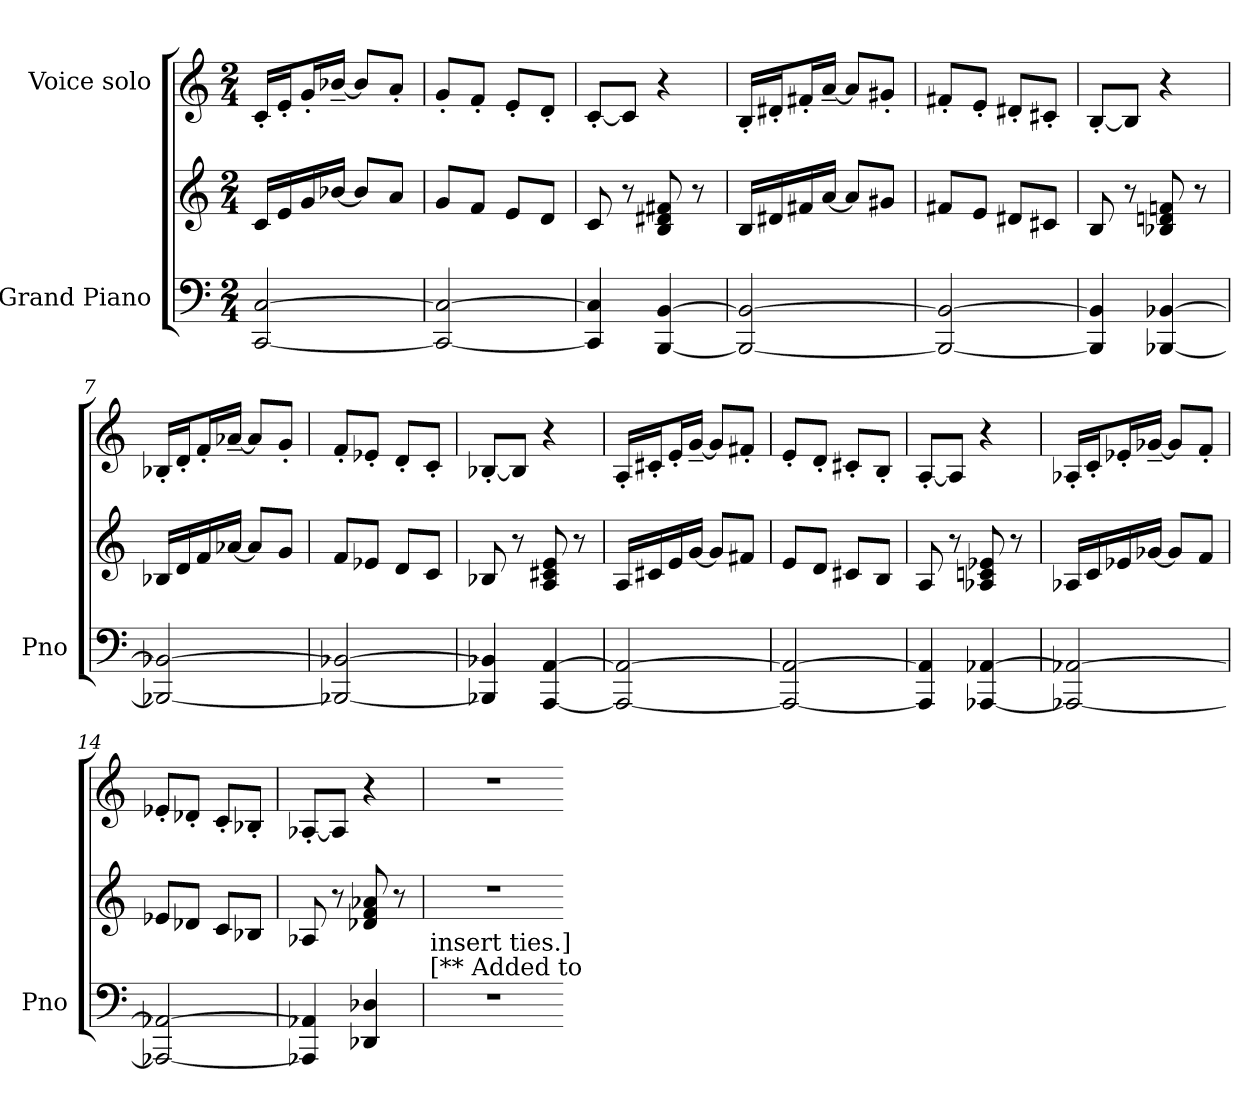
**kern	**kern	**kern
*part2	*part2	*part1
*staff3	*staff2	*staff1
*I"Grand Piano	*	*I"Voice solo
*I'Pno	*	*
*clefF4	*clefG2	*clefG2
*k[]	*k[]	*k[]
*M2/4	*M2/4	*M2/4
*MM90	*MM90	*MM90
=1	=1	=1
[2CC/ [2C/	16c/LL	16c'/LL
.	16e/	16e'/J
.	16g/	16g'/L
.	[16b-X/JJ	[16b-X~/JJ
.	8b-/L]	8b-/L]
.	8a/J	8a'/J
=2	=2	=2
2CC/_ 2C/_	8g/L	8g'/L
.	8f/J	8f'/J
.	8e/L	8e'/L
.	8d/J	8d'/J
=3	=3	=3
4CC/] 4C/]	8c/	[8c'/L
.	8r	8c/J]
[4BBB/ [4BB/	8B/ 8d#X/ 8f#X/	4r
.	8r	.
=4	=4	=4
2BBB/_ 2BB/_	16B/LL	16B'/LL
.	16d#X/	16d#X'/J
.	16f#X/	16f#X'/L
.	[16a/JJ	[16a~/JJ
.	8a/L]	8a/L]
.	8g#X/J	8g#X'/J
=5	=5	=5
2BBB/_ 2BB/_	8f#X/L	8f#X'/L
.	8e/J	8e'/J
.	8d#X/L	8d#X'/L
.	8c#X/J	8c#X'/J
!!LO:LB:g=z
=6	=6	=6
4BBB/] 4BB/]	8B/	[8B'/L
.	8r	8B/J]
[4BBB-X/ [4BB-X/	8B-X/ 8dn/ 8fn/	4r
.	8r	.
=7	=7	=7
2BBB-X/_ 2BB-X/_	16B-X/LL	16B-X'/LL
.	16d/	16d'/J
.	16f/	16f'/L
.	[16a-X/JJ	[16a-X~/JJ
.	8a-/L]	8a-/L]
.	8g/J	8g'/J
=8	=8	=8
2BBB-X/_ 2BB-X/_	8f/L	8f'/L
.	8e-X/J	8e-X'/J
.	8d/L	8d'/L
.	8c/J	8c'/J
=9	=9	=9
4BBB-X/] 4BB-X/]	8B-X/	[8B-X'/L
.	8r	8B-/J]
[4AAA/ [4AA/	8A/ 8c#X/ 8e/	4r
.	8r	.
=10	=10	=10
2AAA/_ 2AA/_	16A/LL	16A'/LL
.	16c#X/	16c#X'/J
.	16e/	16e'/L
.	[16g/JJ	[16g~/JJ
.	8g/L]	8g/L]
.	8f#X/J	8f#X'/J
!!LO:LB:g=z
=11	=11	=11
2AAA/_ 2AA/_	8e/L	8e'/L
.	8d/J	8d'/J
.	8c#X/L	8c#X'/L
.	8B/J	8B'/J
=12	=12	=12
4AAA/] 4AA/]	8A/	[8A'/L
.	8r	8A/J]
[4AAA-X/ [4AA-X/	8A-X/ 8cn/ 8e-X/	4r
.	8r	.
=13	=13	=13
2AAA-X/_ 2AA-X/_	16A-X/LL	16A-X'/LL
.	16c/	16c'/J
.	16e-X/	16e-X'/L
.	[16g-X/JJ	[16g-X~/JJ
.	8g-/L]	8g-/L]
.	8f/J	8f'/J
=14	=14	=14
2AAA-X/_ 2AA-X/_	8e-X/L	8e-X'/L
.	8d-X/J	8d-X'/J
.	8c/L	8c'/L
.	8B-X/J	8B-X'/J
=15	=15	=15
4AAA-X/] 4AA-X/]	8A-X/	[8A-X'/L
.	8r	8A-/J]
4DD-X/ 4D-X/	8d-X/ 8f/ 8a-X/	4r
.	8r	.
!!LO:LB:g=z
=16	=16	=16
!LO:TX:a:t=[** Added to	!	!
!LO:TX:a:t=insert ties.]	!	!
2r	2r	2r
=-	=-	=-
*-	*-	*-
